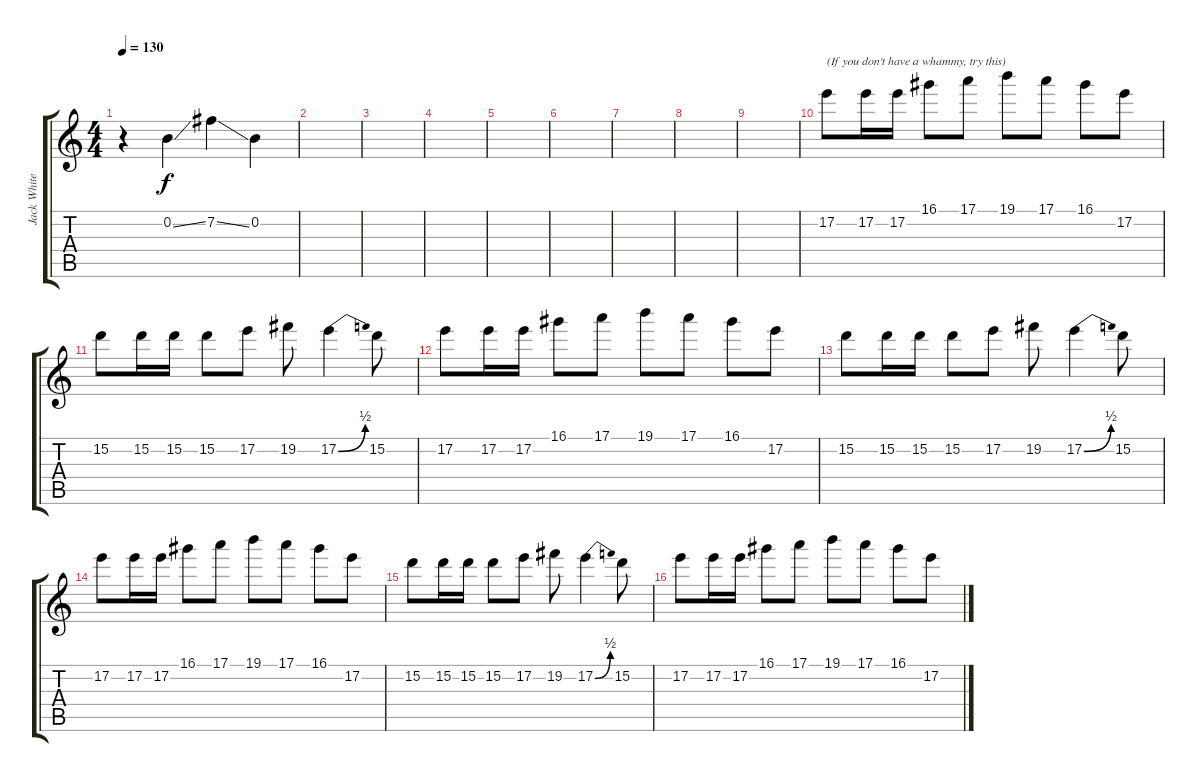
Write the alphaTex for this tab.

\track ("Jack White (whammy pedal)" "Jack White") {instrument overdrivenguitar}
\staff {score tabs}
\tuning (E4 B3 G3 D3 A2 E2) {hide}
\ts (4 4)
\tempo 130
\clef g2
\ks c
r.4{dy f} 0.2{ss}.4 7.2{ss}.4 0.2.4 |
|
|
|
|
|
|
|
|
17.2.8{txt "(If you don't have a whammy, try this) "} 17.2.16 17.2.16 16.1.8 17.1.8 19.1.8 17.1.8 16.1.8 17.2.8 |
15.2.8 15.2.16 15.2.16 15.2.8 17.2.8 19.2.8 17.2{be (bend 0 0 60 2)}.4 15.2.8 |
17.2.8 17.2.16 17.2.16 16.1.8 17.1.8 19.1.8 17.1.8 16.1.8 17.2.8 |
15.2.8 15.2.16 15.2.16 15.2.8 17.2.8 19.2.8 17.2{be (bend 0 0 60 2)}.4 15.2.8 |
17.2.8 17.2.16 17.2.16 16.1.8 17.1.8 19.1.8 17.1.8 16.1.8 17.2.8 |
15.2.8 15.2.16 15.2.16 15.2.8 17.2.8 19.2.8 17.2{be (bend 0 0 60 2)}.4 15.2.8 |
17.2.8 17.2.16 17.2.16 16.1.8 17.1.8 19.1.8 17.1.8 16.1.8 17.2.8
